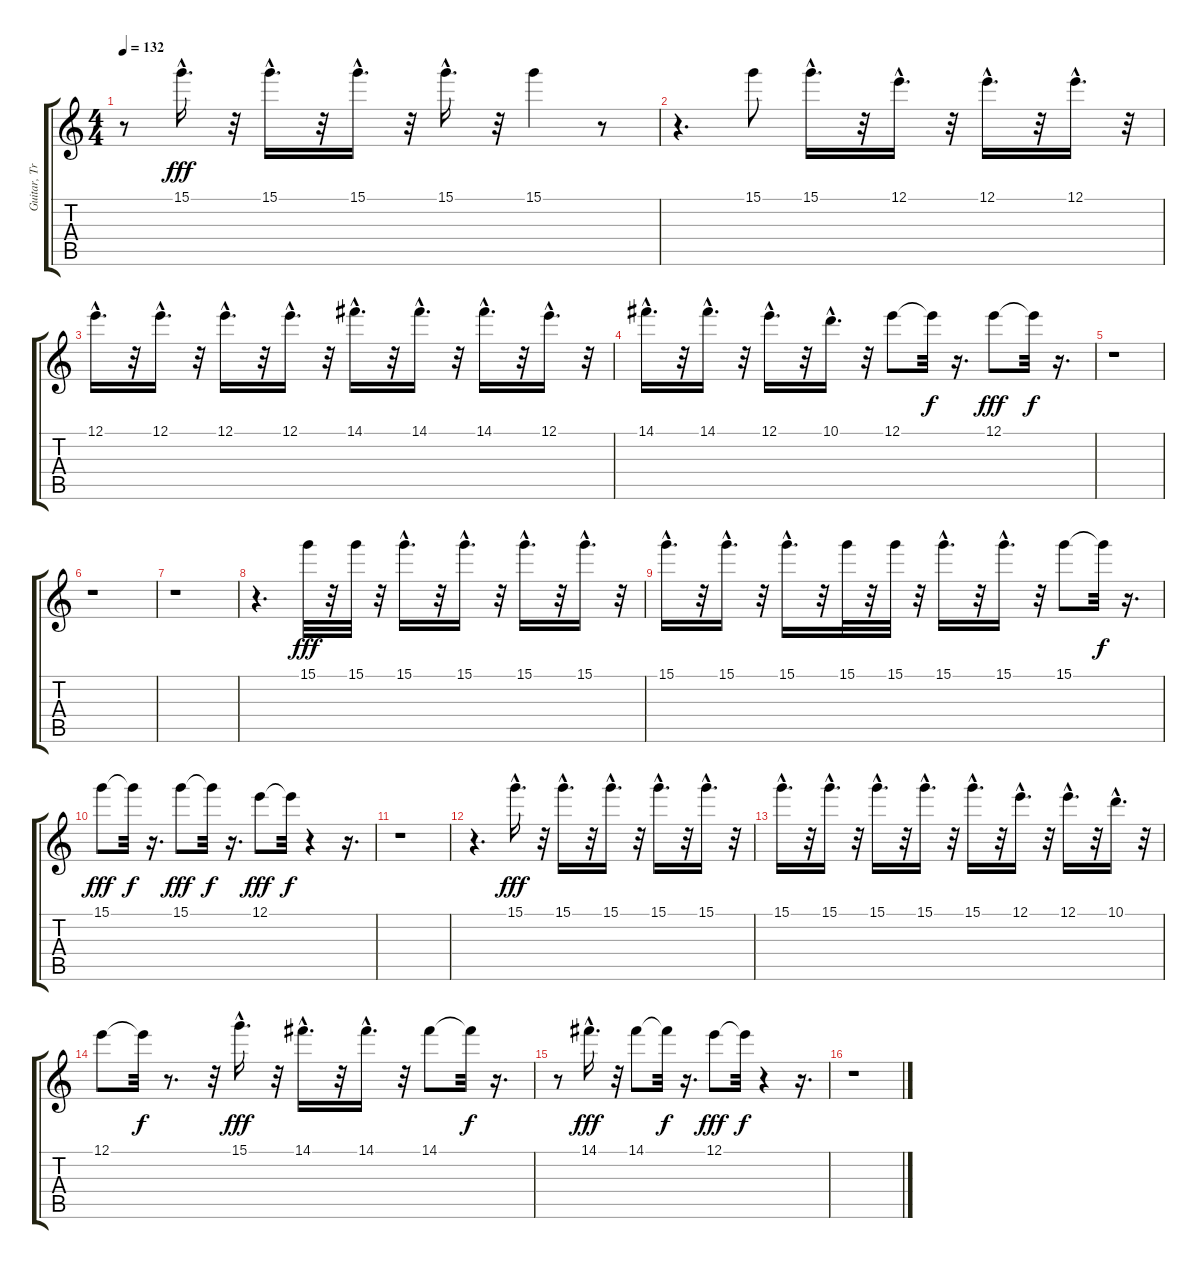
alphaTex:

\track ("Guitar, Treble Clef" "Guitar, Tr") {instrument acousticguitarnylon}
\staff {score tabs}
\tuning (E4 B3 G3 D3 A2 E2) {hide}
\ts (4 4)
\tempo 132
\clef g2
\ks c
r.8{dy f} 15.1{hac}.16{d dy fff} r.32 15.1{hac}.16{d} r.32 15.1{hac}.16{d} r.32 15.1{hac}.16{d} r.32 15.1.4 r.8 |
r.4{d} 15.1.8 15.1{hac}.16{d} r.32 12.1{hac}.16{d} r.32 12.1{hac}.16{d} r.32 12.1{hac}.16{d} r.32 |
12.1{hac}.16{d} r.32 12.1{hac}.16{d} r.32 12.1{hac}.16{d} r.32 12.1{hac}.16{d} r.32 14.1{hac}.16{d} r.32 14.1{hac}.16{d} r.32 14.1{hac}.16{d} r.32 12.1{hac}.16{d} r.32 |
14.1{hac}.16{d} r.32 14.1{hac}.16{d} r.32 12.1{hac}.16{d} r.32 10.1{hac}.16{d} r.32 12.1.8 12.1{t}.32{dy f} r.16{d} 12.1.8{dy fff} 12.1{t}.32{dy f} r.16{d} |
r.1 |
r.1 |
r.1 |
r.4{d} 15.1.32{dy fff} r.32 15.1.32 r.32 15.1{hac}.16{d} r.32 15.1{hac}.16{d} r.32 15.1{hac}.16{d} r.32 15.1{hac}.16{d} r.32 |
15.1{hac}.16{d} r.32 15.1{hac}.16{d} r.32 15.1{hac}.16{d} r.32 15.1.32 r.32 15.1.32 r.32 15.1{hac}.16{d} r.32 15.1{hac}.16{d} r.32 15.1.8 15.1{t}.32{dy f} r.16{d} |
15.1.8{dy fff} 15.1{t}.32{dy f} r.16{d} 15.1.8{dy fff} 15.1{t}.32{dy f} r.16{d} 12.1.8{dy fff} 12.1{t}.32{dy f} r.4 r.16{d} |
r.1 |
r.4{d} 15.1{hac}.16{d dy fff} r.32 15.1{hac}.16{d} r.32 15.1{hac}.16{d} r.32 15.1{hac}.16{d} r.32 15.1{hac}.16{d} r.32 |
15.1{hac}.16{d} r.32 15.1{hac}.16{d} r.32 15.1{hac}.16{d} r.32 15.1{hac}.16{d} r.32 15.1{hac}.16{d} r.32 12.1{hac}.16{d} r.32 12.1{hac}.16{d} r.32 10.1{hac}.16{d} r.32 |
12.1.8 12.1{t}.32{dy f} r.8{d} r.32 15.1{hac}.16{d dy fff} r.32 14.1{hac}.16{d} r.32 14.1{hac}.16{d} r.32 14.1.8 14.1{t}.32{dy f} r.16{d} |
r.8 14.1{hac}.16{d dy fff} r.32 14.1.8 14.1{t}.32{dy f} r.16{d} 12.1.8{dy fff} 12.1{t}.32{dy f} r.4 r.16{d} |
r.1
